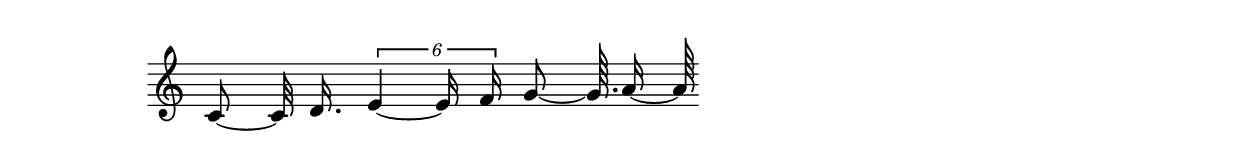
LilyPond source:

#(ly:set-option 'midi-extension "mid")
\version "2.12.3"
\include "english.ly"
\header{


}
%{
S----R--  G----m  P----------D----

%}
melody = {
\once \override Staff.TimeSignature #'stencil = ##f
\clef treble
\key c \major
\autoBeamOn
\cadenzaOn


 c'8~c'32 d'16. \times 4/6{ e'4~e'16 f'16 }  g'8~g'64. a'16~a'64 \break

}


text = \lyricmode {
      
}

\score{

<<
\new Voice = "one" {
\melody
}
\new Lyrics \lyricsto "one" \text
>>
\layout {
\context {
\Score
\remove "Bar_number_engraver"
}
}
\midi {
\context {
\Score
tempoWholesPerMinute = #(ly:make-moment 200 4)
}
}
}